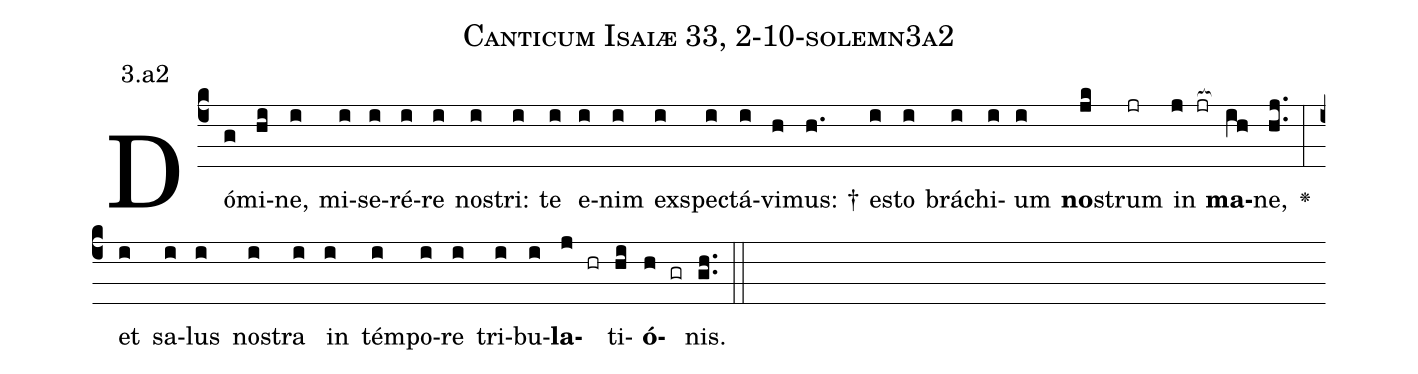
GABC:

name: Canticum Isaiæ 33, 2-10-solemn3a2;
annotation: 3.a2;
%%
(c4)Dó(g)mi(hi)ne,(i) mi(i)se(i)ré(i)re(i) no(i)stri:(i) te(i) e(i)nim(i) ex(i)spe(i)ctá(i)vi(h)mus: †(h.) e(i)sto(i) brá(i)chi(i)um(i) <b>no</b>(jk)strum(jr) in(j jr[ocb:1{]) <b>ma</b>(ih[ocb:0}])ne,(hj..) <v>\greheightstar</v>(:) et(i) sa(i)lus(i) no(i)stra(i) in(i) tém(i)po(i)re(i) tri(i)bu(i)<b>la</b>(j hr)ti(hi)<b>ó</b>(h gr)nis.(gh..) (::)


%E(i) u(i) o(j) u(hi) a(h) e.(gh..) (::)
